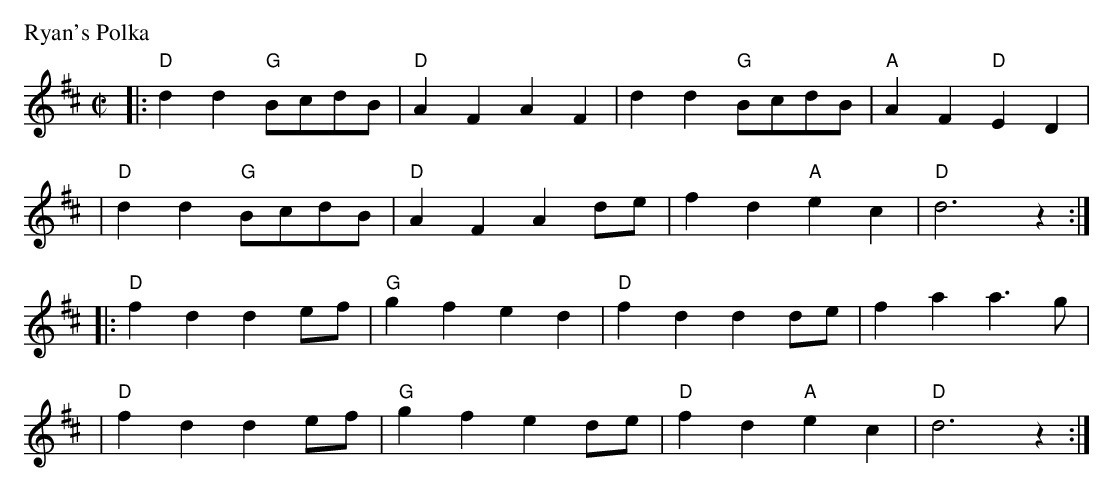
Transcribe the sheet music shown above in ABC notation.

X:1
P: Ryan's Polka
M: C|
K: D
|: "D"d2d2 "G"BcdB | "D"A2F2 A2F2 | d2d2 "G"BcdB | "A"A2F2 "D"E2D2 |
|  "D"d2d2 "G"BcdB | "D"A2F2 A2de | f2d2 "A"e2c2 | "D"d6   z2 :|
|: "D"f2d2 d2ef | "G"g2f2 e2d2 | "D"f2d2    d2de |    f2a2 a3g |
|  "D"f2d2 d2ef | "G"g2f2 e2de | "D"f2d2 "A"e2c2 | "D"d6   z2 :|
